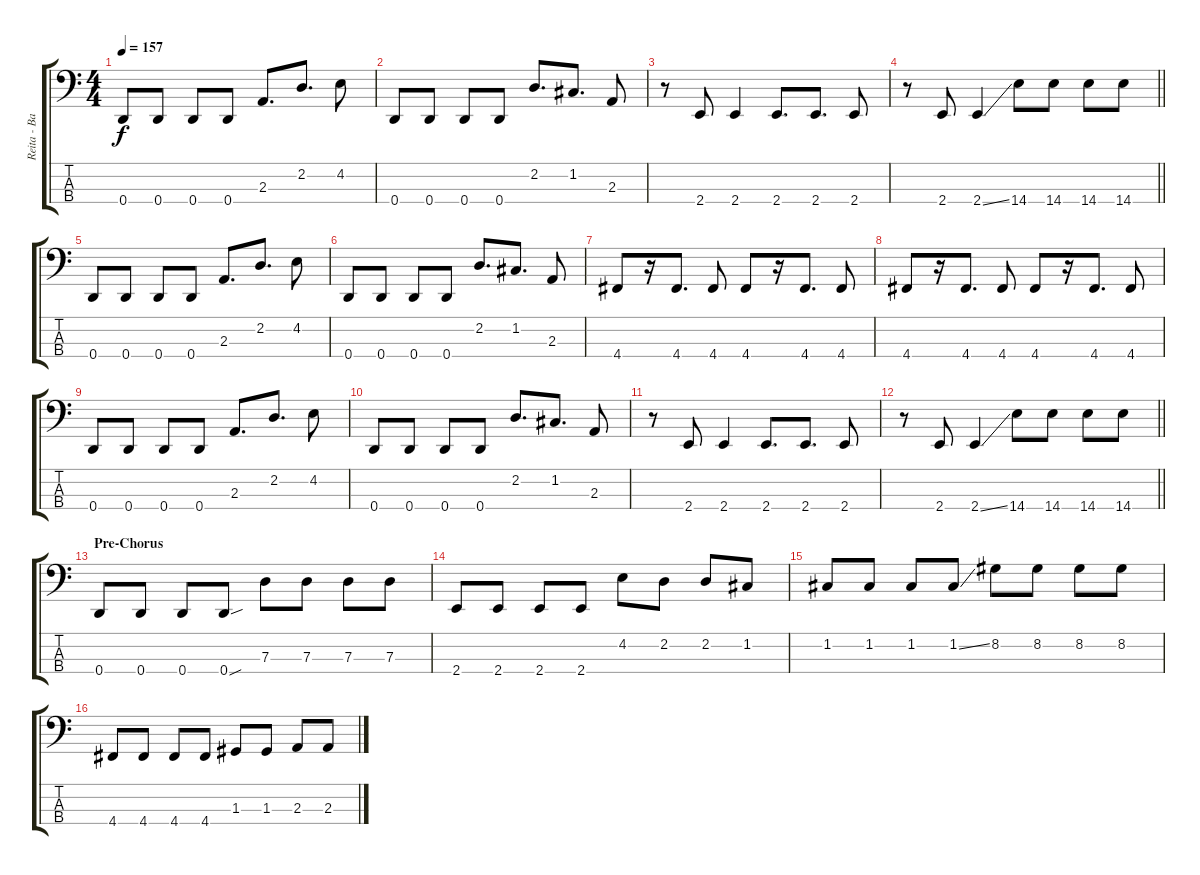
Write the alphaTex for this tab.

\track ("Reita - Bass" "Reita - Ba") {instrument electricbasspick}
\staff {score tabs}
\tuning (F2 C2 G1 D1) {hide}
\ts (4 4)
\tempo 157
\clef f4
\ks c
0.4.8{dy f} 0.4.8 0.4.8 0.4.8 2.3.8{d} 2.2.8{d} 4.2.8 |
0.4.8 0.4.8 0.4.8 0.4.8 2.2.8{d} 1.2.8{d} 2.3.8 |
r.8 2.4.8 2.4.4 2.4.8{d} 2.4.8{d} 2.4.8 |
\barLineRight lightlight
r.8 2.4.8 2.4{ss}.4 14.4.8 14.4.8 14.4.8 14.4.8 |
\section ("" "")
0.4.8 0.4.8 0.4.8 0.4.8 2.3.8{d} 2.2.8{d} 4.2.8 |
0.4.8 0.4.8 0.4.8 0.4.8 2.2.8{d} 1.2.8{d} 2.3.8 |
4.4.8 r.16 4.4.8{d} 4.4.8 4.4.8 r.16 4.4.8{d} 4.4.8 |
4.4.8 r.16 4.4.8{d} 4.4.8 4.4.8 r.16 4.4.8{d} 4.4.8 |
0.4.8 0.4.8 0.4.8 0.4.8 2.3.8{d} 2.2.8{d} 4.2.8 |
0.4.8 0.4.8 0.4.8 0.4.8 2.2.8{d} 1.2.8{d} 2.3.8 |
r.8 2.4.8 2.4.4 2.4.8{d} 2.4.8{d} 2.4.8 |
\barLineRight lightlight
r.8 2.4.8 2.4{ss}.4 14.4.8 14.4.8 14.4.8 14.4.8 |
\section ("" "Pre-Chorus")
0.4.8 0.4.8 0.4.8 0.4{sou}.8 7.3.8 7.3.8 7.3.8 7.3.8 |
2.4.8 2.4.8 2.4.8 2.4.8 4.2.8 2.2.8 2.2.8 1.2.8 |
1.2.8 1.2.8 1.2.8 1.2{ss}.8 8.2.8 8.2.8 8.2.8 8.2.8 |
4.4.8 4.4.8 4.4.8 4.4.8 1.3.8 1.3.8 2.3.8 2.3.8
